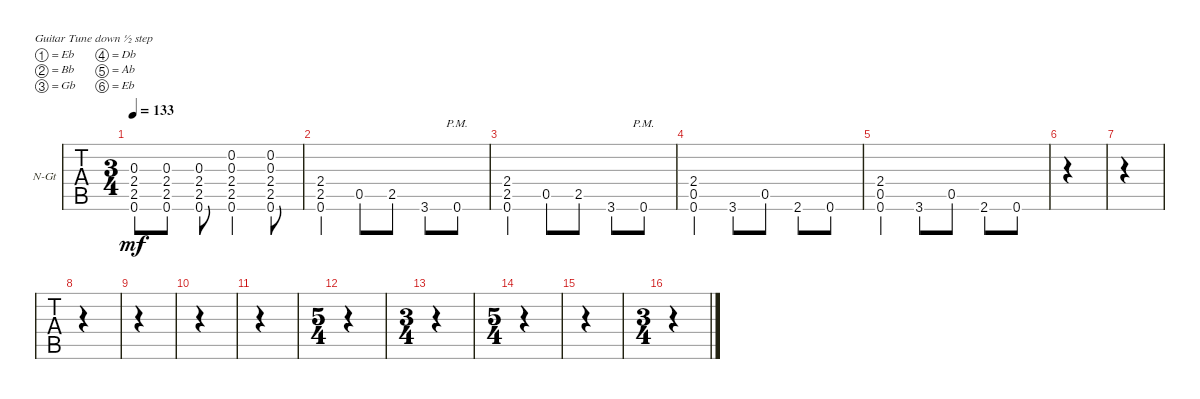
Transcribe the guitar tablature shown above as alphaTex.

\bracketExtendMode groupsimilarinstruments
\firstSystemTrackNameOrientation horizontal
\otherSystemsTrackNameOrientation horizontal
\track ("Acoustic Guitar" "N-Gt") {instrument acousticguitarnylon}
\staff {tabs}
\tuning (Eb4 Bb3 Gb3 Db3 Ab2 Eb2)
\ts (3 4)
\tempo 133
\clef g2
\ks c
(0.6 2.5 2.4 0.3).8{dy mf} (0.6 2.5 2.4 0.3).8 (0.6 2.5 2.4 0.3).8 (0.6 2.5 2.4 0.3 0.2).4 (0.6 2.5 2.4 0.3 0.2).8 |
(2.5 0.6 2.4).4 0.5.8 2.5.8 3.6.8 0.6{pm}.8 |
(2.5 0.6 2.4).4 0.5.8 2.5.8 3.6.8 0.6{pm}.8 |
(0.5 0.6 2.4).4 3.6.8 0.5.8 2.6.8 0.6.8 |
(0.5 2.4 0.6).4 3.6.8 0.5.8 2.6.8 0.6.8 |
|
|
|
|
|
|
\ts (5 4)
|
\ts (3 4)
|
\ts (5 4)
|
|
\ts (3 4)
